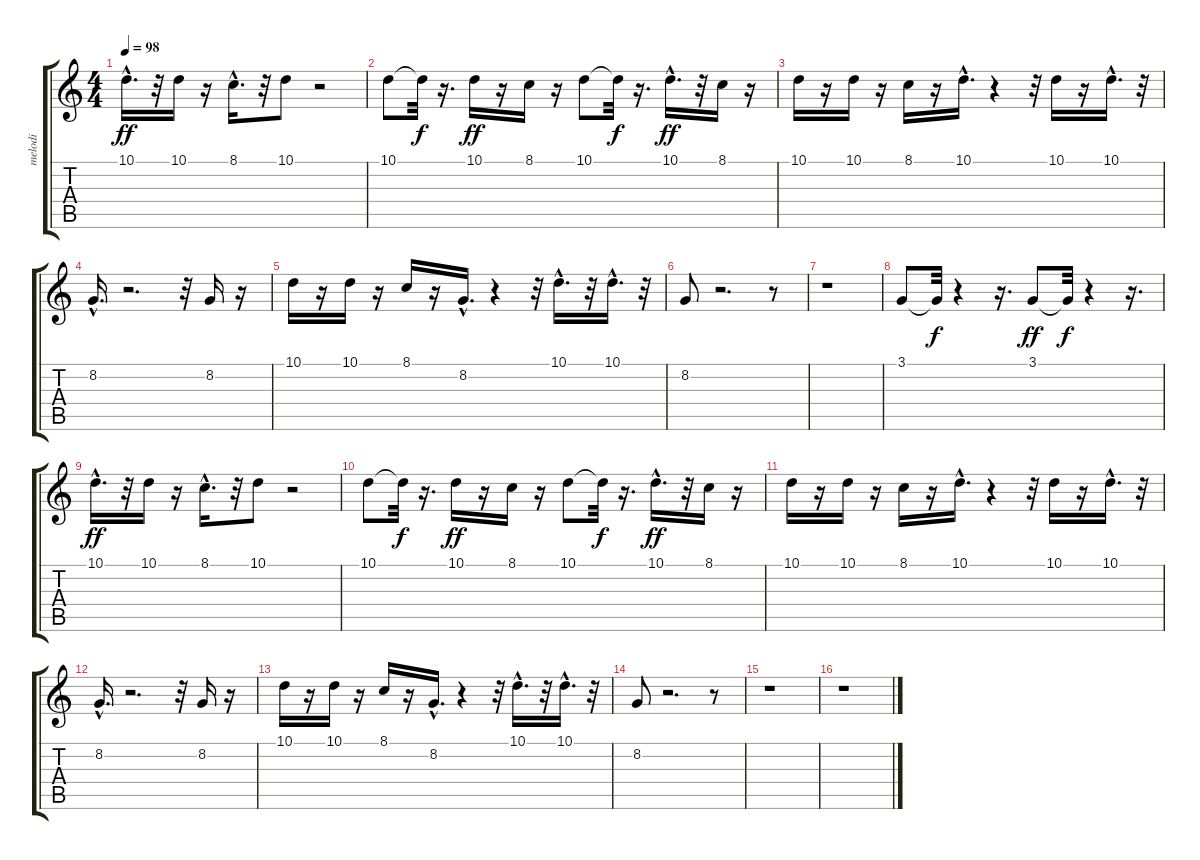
\track ("melodi" "melodi") {instrument lead3calliope}
\staff {score tabs}
\tuning (E4 B3 G3 D3 A2 E2) {hide}
\ts (4 4)
\tempo 98
\clef g2
\ks c
10.1{hac}.16{d dy ff} r.32 10.1.16 r.16 8.1{hac}.16{d} r.32 10.1.8 r.2 |
10.1.8 10.1{t}.32{dy f} r.16{d} 10.1.16{dy ff} r.16 8.1.16 r.16 10.1.8 10.1{t}.32{dy f} r.16{d} 10.1{hac}.16{d dy ff} r.32 8.1.16 r.16 |
10.1.16 r.16 10.1.16 r.16 8.1.16 r.16 10.1{hac}.16{d} r.4 r.32 10.1.16 r.16 10.1{hac}.16{d} r.32 |
8.2{hac}.16{d} r.2{d} r.32 8.2.16 r.16 |
10.1.16 r.16 10.1.16 r.16 8.1.16 r.16 8.2{hac}.16{d} r.4 r.32 10.1{hac}.16{d} r.32 10.1{hac}.16{d} r.32 |
8.2.8 r.2{d} r.8 |
r.1 |
3.1.8 3.1{t}.32{dy f} r.4 r.16{d} 3.1.8{dy ff} 3.1{t}.32{dy f} r.4 r.16{d} |
10.1{hac}.16{d dy ff} r.32 10.1.16 r.16 8.1{hac}.16{d} r.32 10.1.8 r.2 |
10.1.8 10.1{t}.32{dy f} r.16{d} 10.1.16{dy ff} r.16 8.1.16 r.16 10.1.8 10.1{t}.32{dy f} r.16{d} 10.1{hac}.16{d dy ff} r.32 8.1.16 r.16 |
10.1.16 r.16 10.1.16 r.16 8.1.16 r.16 10.1{hac}.16{d} r.4 r.32 10.1.16 r.16 10.1{hac}.16{d} r.32 |
8.2{hac}.16{d} r.2{d} r.32 8.2.16 r.16 |
10.1.16 r.16 10.1.16 r.16 8.1.16 r.16 8.2{hac}.16{d} r.4 r.32 10.1{hac}.16{d} r.32 10.1{hac}.16{d} r.32 |
8.2.8 r.2{d} r.8 |
r.1 |
r.1
